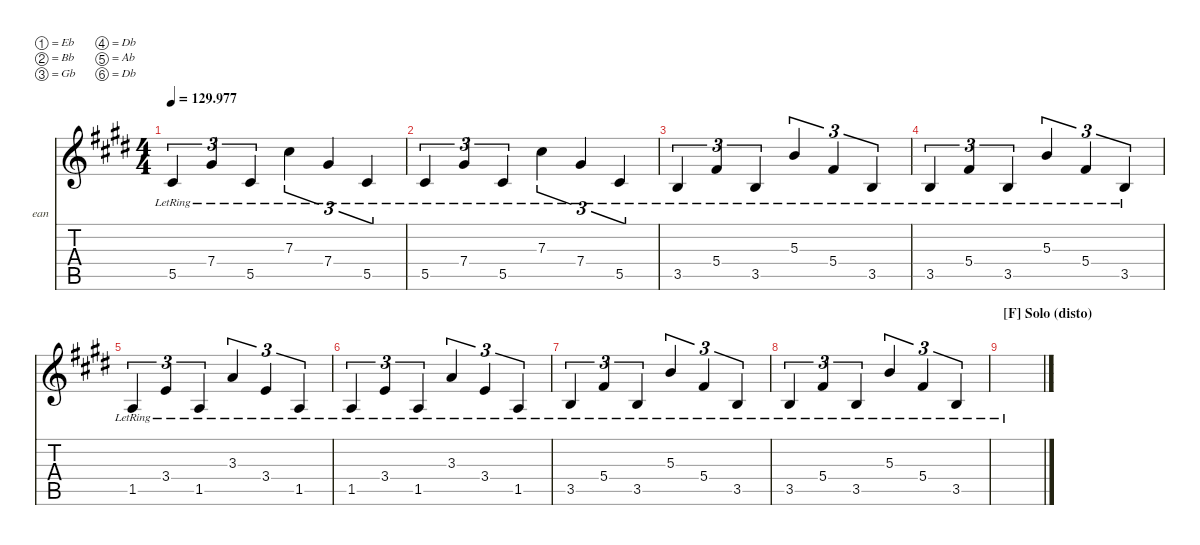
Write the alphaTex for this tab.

\defaultSystemsLayout 4
\hideDynamics
\bracketExtendMode nobrackets
\firstSystemTrackNameOrientation horizontal
\track ("GTR3_Clean" "ean") {defaultSystemsLayout 4 instrument distortionguitar}
\staff {score tabs}
\tuning (Eb4 Bb3 Gb3 Db3 Ab2 Db2)
\ts (4 4)
\tempo
129.977
\accidentals auto
\clef g2
\ottava regular
\simile none
\ks e
5.5{lr acc #}.4{tu (3 2) dy mf beam Up} 7.4{lr acc #}.4{tu (3 2) beam Up} 5.5{lr acc #}.4{tu (3 2) beam Up} 7.3{lr acc #}.4{tu (3 2) beam Down} 7.4{lr acc #}.4{tu (3 2) beam Up} 5.5{lr acc #}.4{tu (3 2) beam Up} |
5.5{lr acc #}.4{tu (3 2) beam Up} 7.4{lr acc #}.4{tu (3 2) beam Up} 5.5{lr acc #}.4{tu (3 2) beam Up} 7.3{lr acc #}.4{tu (3 2) beam Down} 7.4{lr acc #}.4{tu (3 2) beam Up} 5.5{lr acc #}.4{tu (3 2) beam Up} |
3.5{lr acc forcenatural}.4{tu (3 2) beam Up} 5.4{lr acc #}.4{tu (3 2) beam Up} 3.5{lr acc forcenatural}.4{tu (3 2) beam Up} 5.3{lr acc forcenatural}.4{tu (3 2) beam Up} 5.4{lr acc #}.4{tu (3 2) beam Up} 3.5{lr acc forcenatural}.4{tu (3 2) beam Up} |
3.5{lr acc forcenatural}.4{tu (3 2) beam Up} 5.4{lr acc #}.4{tu (3 2) beam Up} 3.5{lr acc forcenatural}.4{tu (3 2) beam Up} 5.3{lr acc forcenatural}.4{tu (3 2) beam Up} 5.4{lr acc #}.4{tu (3 2) beam Up} 3.5{lr acc forcenatural}.4{tu (3 2) beam Up} |
1.5{lr acc forcenatural}.4{tu (3 2) beam Up} 3.4{lr acc forcenatural}.4{tu (3 2) beam Up} 1.5{lr acc forcenatural}.4{tu (3 2) beam Up} 3.3{lr acc forcenatural}.4{tu (3 2) beam Up} 3.4{lr acc forcenatural}.4{tu (3 2) beam Up} 1.5{lr acc forcenatural}.4{tu (3 2) beam Up} |
1.5{lr acc forcenatural}.4{tu (3 2) beam Up} 3.4{lr acc forcenatural}.4{tu (3 2) beam Up} 1.5{lr acc forcenatural}.4{tu (3 2) beam Up} 3.3{lr acc forcenatural}.4{tu (3 2) beam Up} 3.4{lr acc forcenatural}.4{tu (3 2) beam Up} 1.5{lr acc forcenatural}.4{tu (3 2) beam Up} |
3.5{lr acc forcenatural}.4{tu (3 2) beam Up} 5.4{lr acc #}.4{tu (3 2) beam Up} 3.5{lr acc forcenatural}.4{tu (3 2) beam Up} 5.3{lr acc forcenatural}.4{tu (3 2) beam Up} 5.4{lr acc #}.4{tu (3 2) beam Up} 3.5{lr acc forcenatural}.4{tu (3 2) beam Up} |
3.5{lr acc forcenatural}.4{tu (3 2) beam Up} 5.4{lr acc #}.4{tu (3 2) beam Up} 3.5{lr acc forcenatural}.4{tu (3 2) beam Up} 5.3{lr acc forcenatural}.4{tu (3 2) beam Up} 5.4{lr acc #}.4{tu (3 2) beam Up} 3.5{lr acc forcenatural}.4{tu (3 2) beam Up} |
\section ("F" "Solo (disto)")
